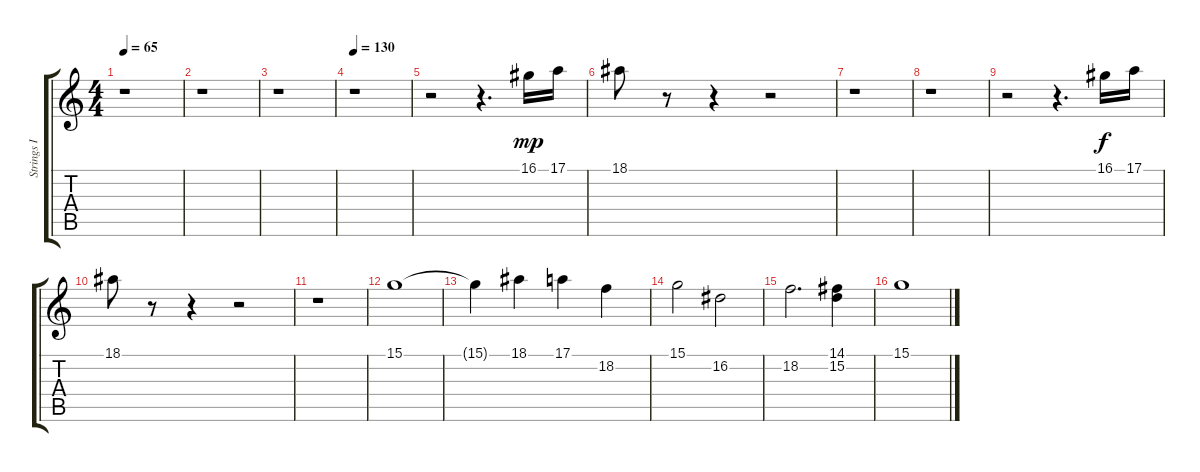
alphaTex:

\track ("Strings I (left)" "Strings I ") {instrument stringensemble1}
\staff {score tabs}
\tuning (E4 B3 G3 D3 A2 E2) {hide}
\ts (4 4)
\tempo 65
\clef g2
\ks c
r.1{dy mf} |
r.1 |
r.1 |
\tempo 130
r.1 |
r.2 r.4{d} 16.1.16{dy mp} 17.1.16 |
18.1.8 r.8 r.4 r.2 |
r.1 |
r.1 |
r.2 r.4{d} 16.1.16{dy f} 17.1.16 |
18.1.8 r.8 r.4 r.2 |
r.1 |
15.1.1 |
15.1{t}.4 18.1.4 17.1.4 18.2.4 |
15.1.2 16.2.2 |
18.2.2{d} (14.1 15.2).4 |
15.1.1
